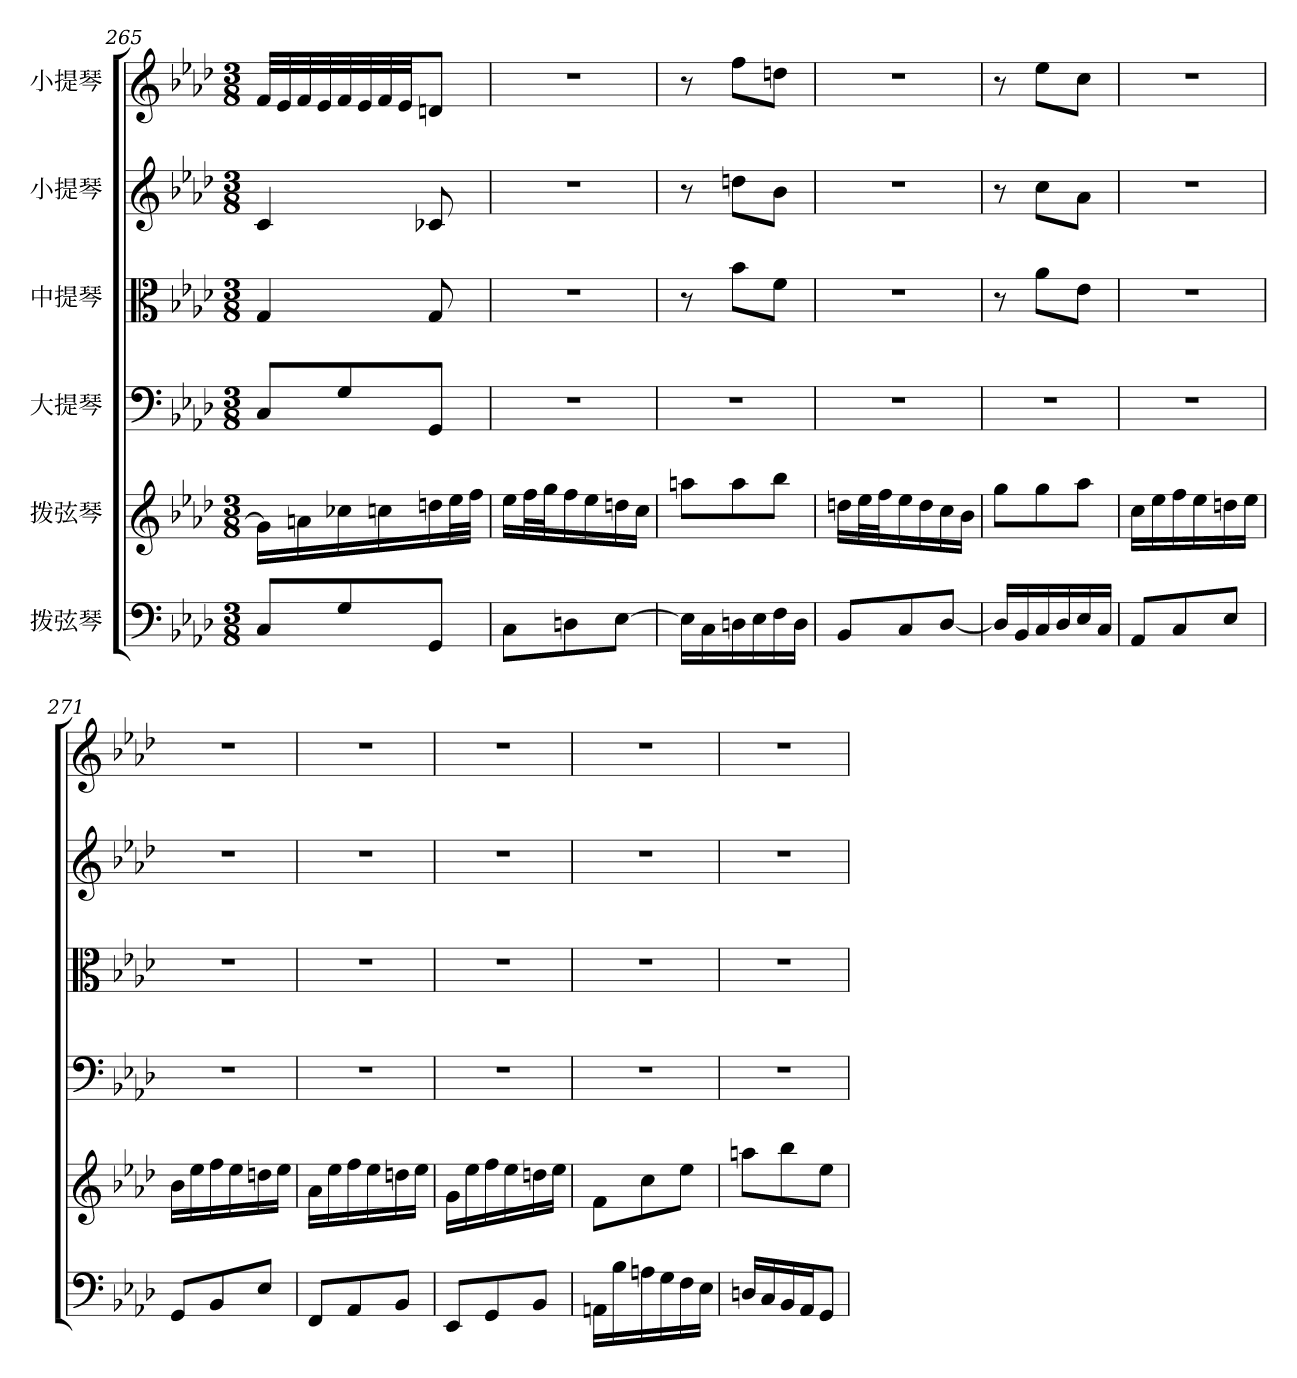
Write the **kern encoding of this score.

**kern	**kern	**kern	**kern	**kern	**kern
*part6	*part5	*part4	*part3	*part2	*part1
*staff6	*staff5	*staff4	*staff3	*staff2	*staff1
*I"拨弦琴	*I"拨弦琴	*I"大提琴	*I"中提琴	*I"小提琴	*I"小提琴
*clefF4	*clefG2	*clefF4	*clefC3	*clefG2	*clefG2
*k[b-e-a-d-]	*k[b-e-a-d-]	*k[b-e-a-d-]	*k[b-e-a-d-]	*k[b-e-a-d-]	*k[b-e-a-d-]
*M3/8	*M3/8	*M3/8	*M3/8	*M3/8	*M3/8
=265	=265	=265	=265	=265	=265
8C/L	16g\LL]	8C/L	4G/	4c/	32f/LLL
.	.	.	.	.	32e-/
.	16an\	.	.	.	32f/
.	.	.	.	.	32e-/
8G/	16cc-X\	8G/	.	.	32f/
.	.	.	.	.	32e-/
.	16ccn\	.	.	.	32f/
.	.	.	.	.	32e-/JJ
8GG/J	16ddn\	8GG/J	8G/	8c-X/	8dn/J
.	32ee-\L	.	.	.	.
.	32ff\JJJ	.	.	.	.
=266	=266	=266	=266	=266	=266
8C\L	16ee-\LL	4.r	4.r	4.r	4.r
.	32ff\L	.	.	.	.
.	32gg\J	.	.	.	.
8Dn\	16ff\	.	.	.	.
.	16ee-\	.	.	.	.
[8E-\J	16ddn\	.	.	.	.
.	16cc\JJ	.	.	.	.
=267	=267	=267	=267	=267	=267
16E-\LL]	8aan\L	4.r	8r	8r	8r
16C\	.	.	.	.	.
16Dn\	8aa\	.	8b-\L	8ddn\L	8ff\L
16E-\	.	.	.	.	.
16F\	8bb-\J	.	8f\J	8b-\J	8ddn\J
16D\JJ	.	.	.	.	.
!!LO:PB:g=z
=268	=268	=268	=268	=268	=268
8BB-/L	16ddn\LL	4.r	4.r	4.r	4.r
.	32ee-\L	.	.	.	.
.	32ff\J	.	.	.	.
8C/	16ee-\	.	.	.	.
.	16dd\	.	.	.	.
[8D-/J	16cc\	.	.	.	.
.	16b-\JJ	.	.	.	.
=269	=269	=269	=269	=269	=269
16D-/LL]	8gg\L	4.r	8r	8r	8r
16BB-/	.	.	.	.	.
16C/	8gg\	.	8a-\L	8cc\L	8ee-\L
16D-/	.	.	.	.	.
16E-/	8aa-\J	.	8e-\J	8a-\J	8cc\J
16C/JJ	.	.	.	.	.
=270	=270	=270	=270	=270	=270
8AA-/L	16cc\LL	4.r	4.r	4.r	4.r
.	16ee-\	.	.	.	.
8C/	16ff\	.	.	.	.
.	16ee-\	.	.	.	.
8E-/J	16ddn\	.	.	.	.
.	16ee-\JJ	.	.	.	.
=271	=271	=271	=271	=271	=271
8GG/L	16b-\LL	4.r	4.r	4.r	4.r
.	16ee-\	.	.	.	.
8BB-/	16ff\	.	.	.	.
.	16ee-\	.	.	.	.
8E-/J	16ddn\	.	.	.	.
.	16ee-\JJ	.	.	.	.
=272	=272	=272	=272	=272	=272
8FF/L	16a-\LL	4.r	4.r	4.r	4.r
.	16ee-\	.	.	.	.
8AA-/	16ff\	.	.	.	.
.	16ee-\	.	.	.	.
8BB-/J	16ddn\	.	.	.	.
.	16ee-\JJ	.	.	.	.
!!LO:LB:g=z
=273	=273	=273	=273	=273	=273
8EE-/L	16g\LL	4.r	4.r	4.r	4.r
.	16ee-\	.	.	.	.
8GG/	16ff\	.	.	.	.
.	16ee-\	.	.	.	.
8BB-/J	16ddn\	.	.	.	.
.	16ee-\JJ	.	.	.	.
=274	=274	=274	=274	=274	=274
16AAn\LL	8f\L	4.r	4.r	4.r	4.r
16B-\	.	.	.	.	.
16An\	8cc\	.	.	.	.
16G\	.	.	.	.	.
16F\	8ee-\J	.	.	.	.
16E-\JJ	.	.	.	.	.
=275	=275	=275	=275	=275	=275
16Dn/LL	8aan\L	4.r	4.r	4.r	4.r
16C/	.	.	.	.	.
16BB-/	8bb-\	.	.	.	.
16AA-/J	.	.	.	.	.
8GG/J	8ee-\J	.	.	.	.
=	=	=	=	=	=
*-	*-	*-	*-	*-	*-
